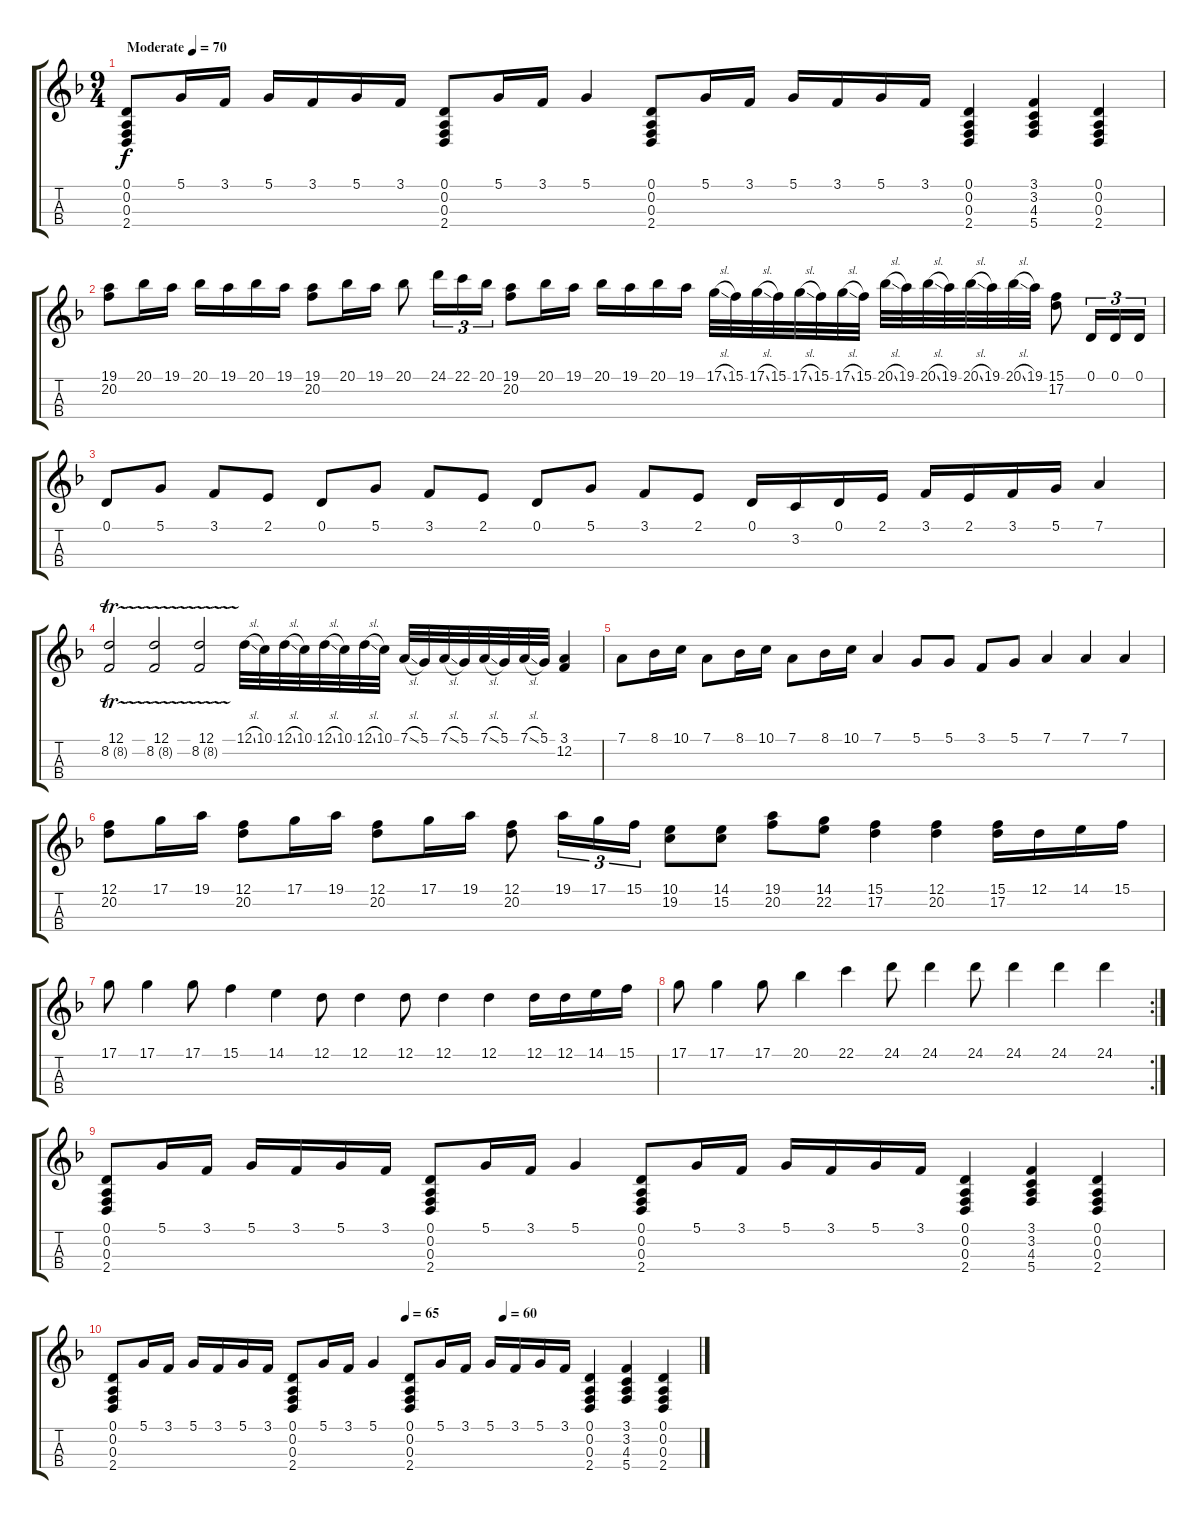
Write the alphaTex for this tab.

\track "" {instrument banjo}
\staff {score tabs}
\tuning (D3 A2 F2 C2) {hide}
\displaytranspose 12
\ts (9 4)
\tempo (70 "Moderate")
\clef g2
\ks dminor
(0.1 0.2 0.3 2.4).8{dy f instrument banjo} 5.1.16 3.1.16 5.1.16 3.1.16 5.1.16 3.1.16 (0.1 0.2 0.3 2.4).8 5.1.16 3.1.16 5.1.4 (0.1 0.2 0.3 2.4).8 5.1.16 3.1.16 5.1.16 3.1.16 5.1.16 3.1.16 (0.1 0.2 0.3 2.4).4 (3.1 3.2 4.3 5.4).4 (0.1 0.2 0.3 2.4).4 |
(19.1 20.2).8 20.1.16 19.1.16 20.1.16 19.1.16 20.1.16 19.1.16 (19.1 20.2).8 20.1.16 19.1.16 20.1.8 24.1.16{tu (3 2)} 22.1.16{tu (3 2)} 20.1.16{tu (3 2)} (19.1 20.2).8 20.1.16 19.1.16 20.1.16 19.1.16 20.1.16 19.1.16 17.1{sl}.32 15.1.32 17.1{sl}.32 15.1.32 17.1{sl}.32 15.1.32 17.1{sl}.32 15.1.32 20.1{sl}.32 19.1.32 20.1{sl}.32 19.1.32 20.1{sl}.32 19.1.32 20.1{sl}.32 19.1.32 (15.1 17.2).8 0.1.16{tu (3 2)} 0.1.16{tu (3 2)} 0.1.16{tu (3 2)} |
0.1.8 5.1.8 3.1.8 2.1.8 0.1.8 5.1.8 3.1.8 2.1.8 0.1.8 5.1.8 3.1.8 2.1.8 0.1.16 3.2.16 0.1.16 2.1.16 3.1.16 2.1.16 3.1.16 5.1.16 7.1.4 |
(12.1 8.2{tr (8 32)}).2 (12.1 8.2{tr (8 32)}).2 (12.1 8.2{tr (8 32)}).2 12.1{sl}.32 10.1.32 12.1{sl}.32 10.1.32 12.1{sl}.32 10.1.32 12.1{sl}.32 10.1.32 7.1{sl}.32 5.1.32 7.1{sl}.32 5.1.32 7.1{sl}.32 5.1.32 7.1{sl}.32 5.1.32 (3.1 12.2).4 |
7.1.8 8.1.16 10.1.16 7.1.8 8.1.16 10.1.16 7.1.8 8.1.16 10.1.16 7.1.4 5.1.8 5.1.8 3.1.8 5.1.8 7.1.4 7.1.4 7.1.4 |
(12.1 20.2).8 17.1.16 19.1.16 (12.1 20.2).8 17.1.16 19.1.16 (12.1 20.2).8 17.1.16 19.1.16 (12.1 20.2).8 19.1.16{tu (3 2)} 17.1.16{tu (3 2)} 15.1.16{tu (3 2)} (10.1 19.2).8 (14.1 15.2).8 (19.1 20.2).8 (14.1 22.2).8 (15.1 17.2).4 (12.1 20.2).4 (15.1 17.2).16 12.1.16 14.1.16 15.1.16 |
17.1.8 17.1.4 17.1.8 15.1.4 14.1.4 12.1.8 12.1.4 12.1.8 12.1.4 12.1.4 12.1.16 12.1.16 14.1.16 15.1.16 |
\rc 2
17.1.8 17.1.4 17.1.8 20.1.4 22.1.4 24.1.8 24.1.4 24.1.8 24.1.4 24.1.4 24.1.4 |
(0.1 0.2 0.3 2.4).8 5.1.16 3.1.16 5.1.16 3.1.16 5.1.16 3.1.16 (0.1 0.2 0.3 2.4).8 5.1.16 3.1.16 5.1.4 (0.1 0.2 0.3 2.4).8 5.1.16 3.1.16 5.1.16 3.1.16 5.1.16 3.1.16 (0.1 0.2 0.3 2.4).4 (3.1 3.2 4.3 5.4).4 (0.1 0.2 0.3 2.4).4 |
\tempo (65 0.5)
\tempo (60 0.6666666666666666)
(0.1 0.2 0.3 2.4).8 5.1.16 3.1.16 5.1.16 3.1.16 5.1.16 3.1.16 (0.1 0.2 0.3 2.4).8 5.1.16 3.1.16 5.1.4 (0.1 0.2 0.3 2.4).8 5.1.16 3.1.16 5.1.16 3.1.16 5.1.16 3.1.16 (0.1 0.2 0.3 2.4).4 (3.1 3.2 4.3 5.4).4 (0.1 0.2 0.3 2.4).4
